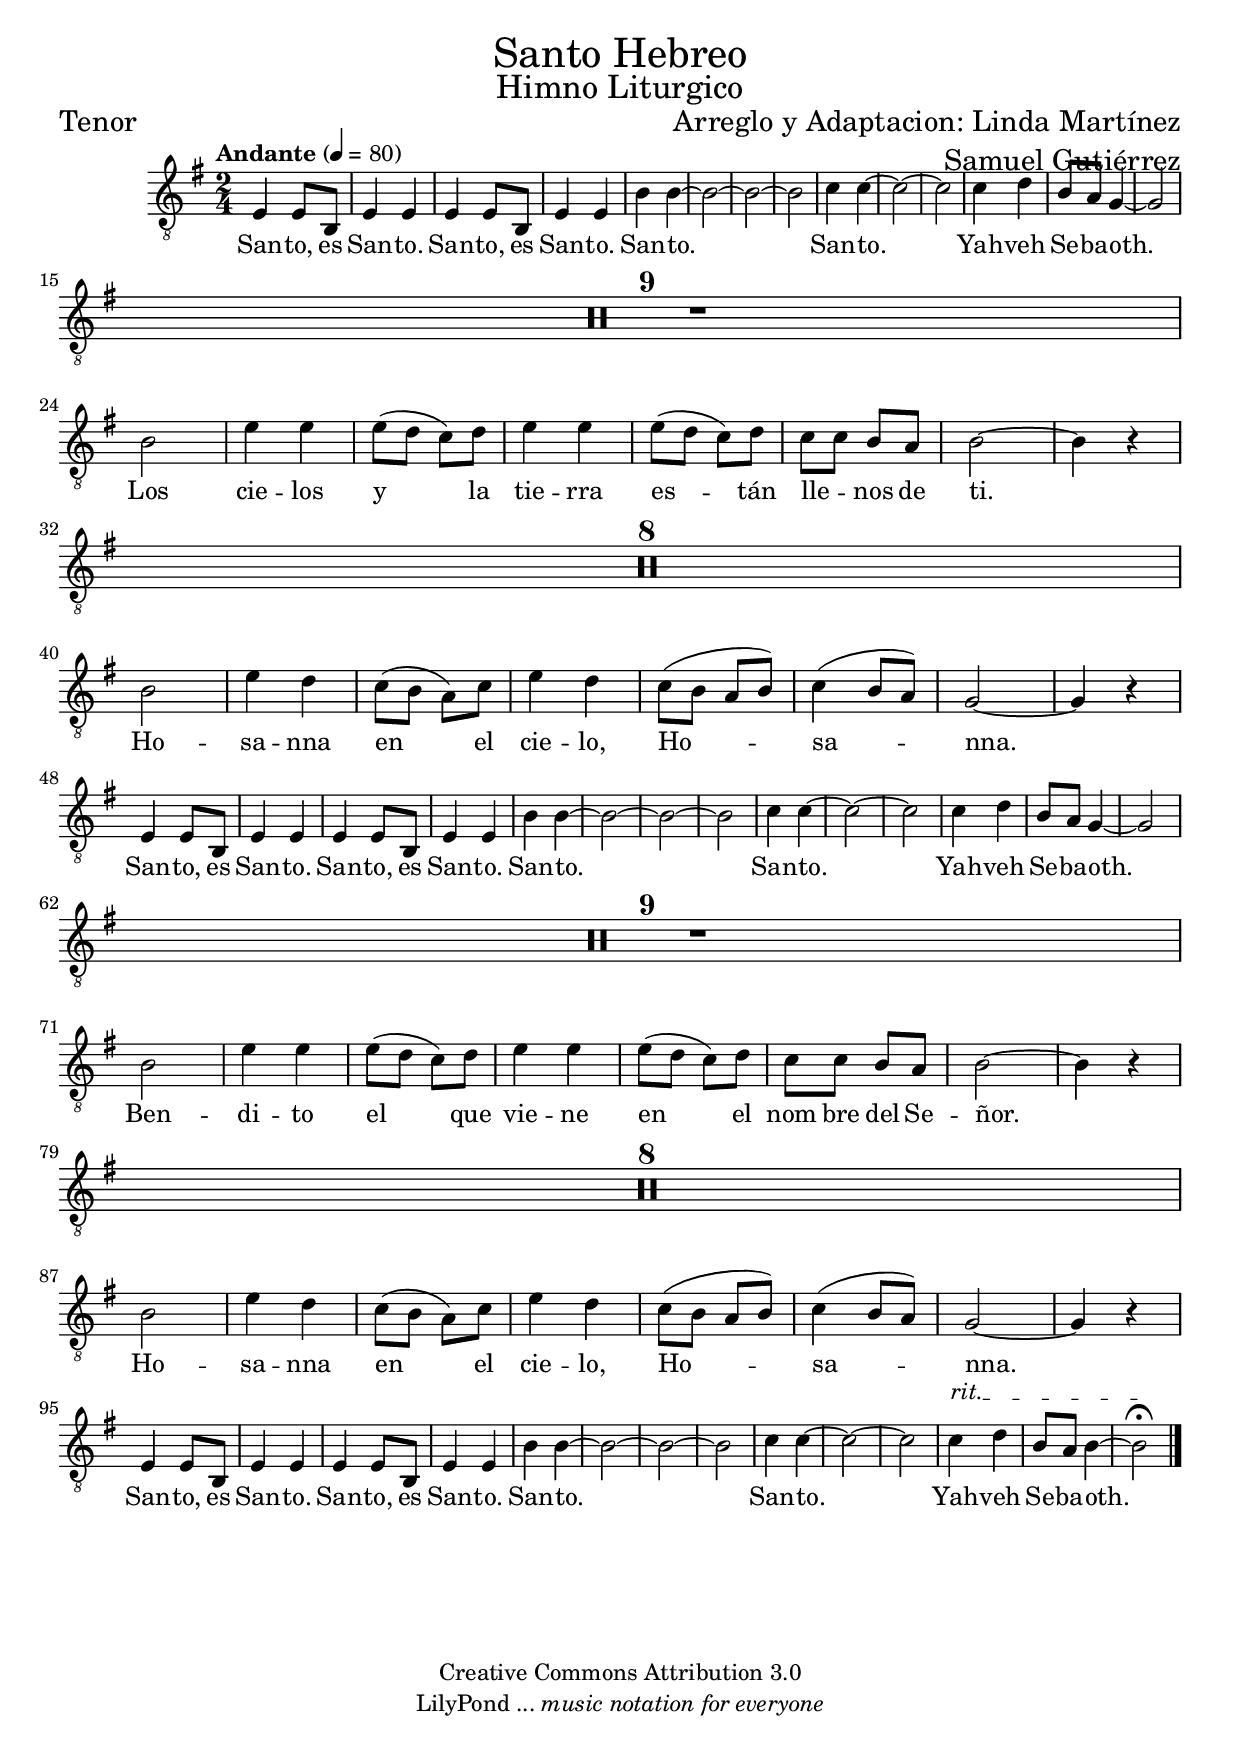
% Alegría, ha nacido el salvador - Tenor
% by serachsam

\language "espanol"
\version "2.23.2"

% --- Global parameters
%particle = 0
%jump = \break
%time = 4

% --- Includes
\include "global.ily"
\include "tenor.ily"
% \include "metronome.ily"

% --- Global size
%#(set-global-staff-size \size)

% --- Header
\markup { \fill-line { \center-column { \fontsize #5 \title \fontsize #3 \subtitle } } }
\markup { \fill-line { \fontsize #2 "Tenor" \right-column { \fontsize #2 \arranger } } }
\markup { \fill-line { "" \right-column { \fontsize #2 \other } } }
\header {
  %dedication = "Dedication (dedicatoria)"
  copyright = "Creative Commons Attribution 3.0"
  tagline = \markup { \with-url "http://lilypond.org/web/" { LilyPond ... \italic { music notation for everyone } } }
  breakbefore = ##t
}

% --- Music

% --- Harmony

% --- Sheet
\score {
  <<
    \new Staff {
      \set Staff.midiInstrument = #"choir aahs"
      %\set Staff.midiMaximumVolume = #1.5
      <<
        \new Voice = "tenor" {
          <<
            \global
            \tenor
          >>
        }
        \new Lyrics \lyricsto "tenor" { \tenor-lyrics }
      >>
    }
  >>
  \midi {}
  \layout {}
}

% --- Paper
\paper {
  #(set-default-paper-size "letter")
  page-breaking = #ly:page-turn-breaking
}
